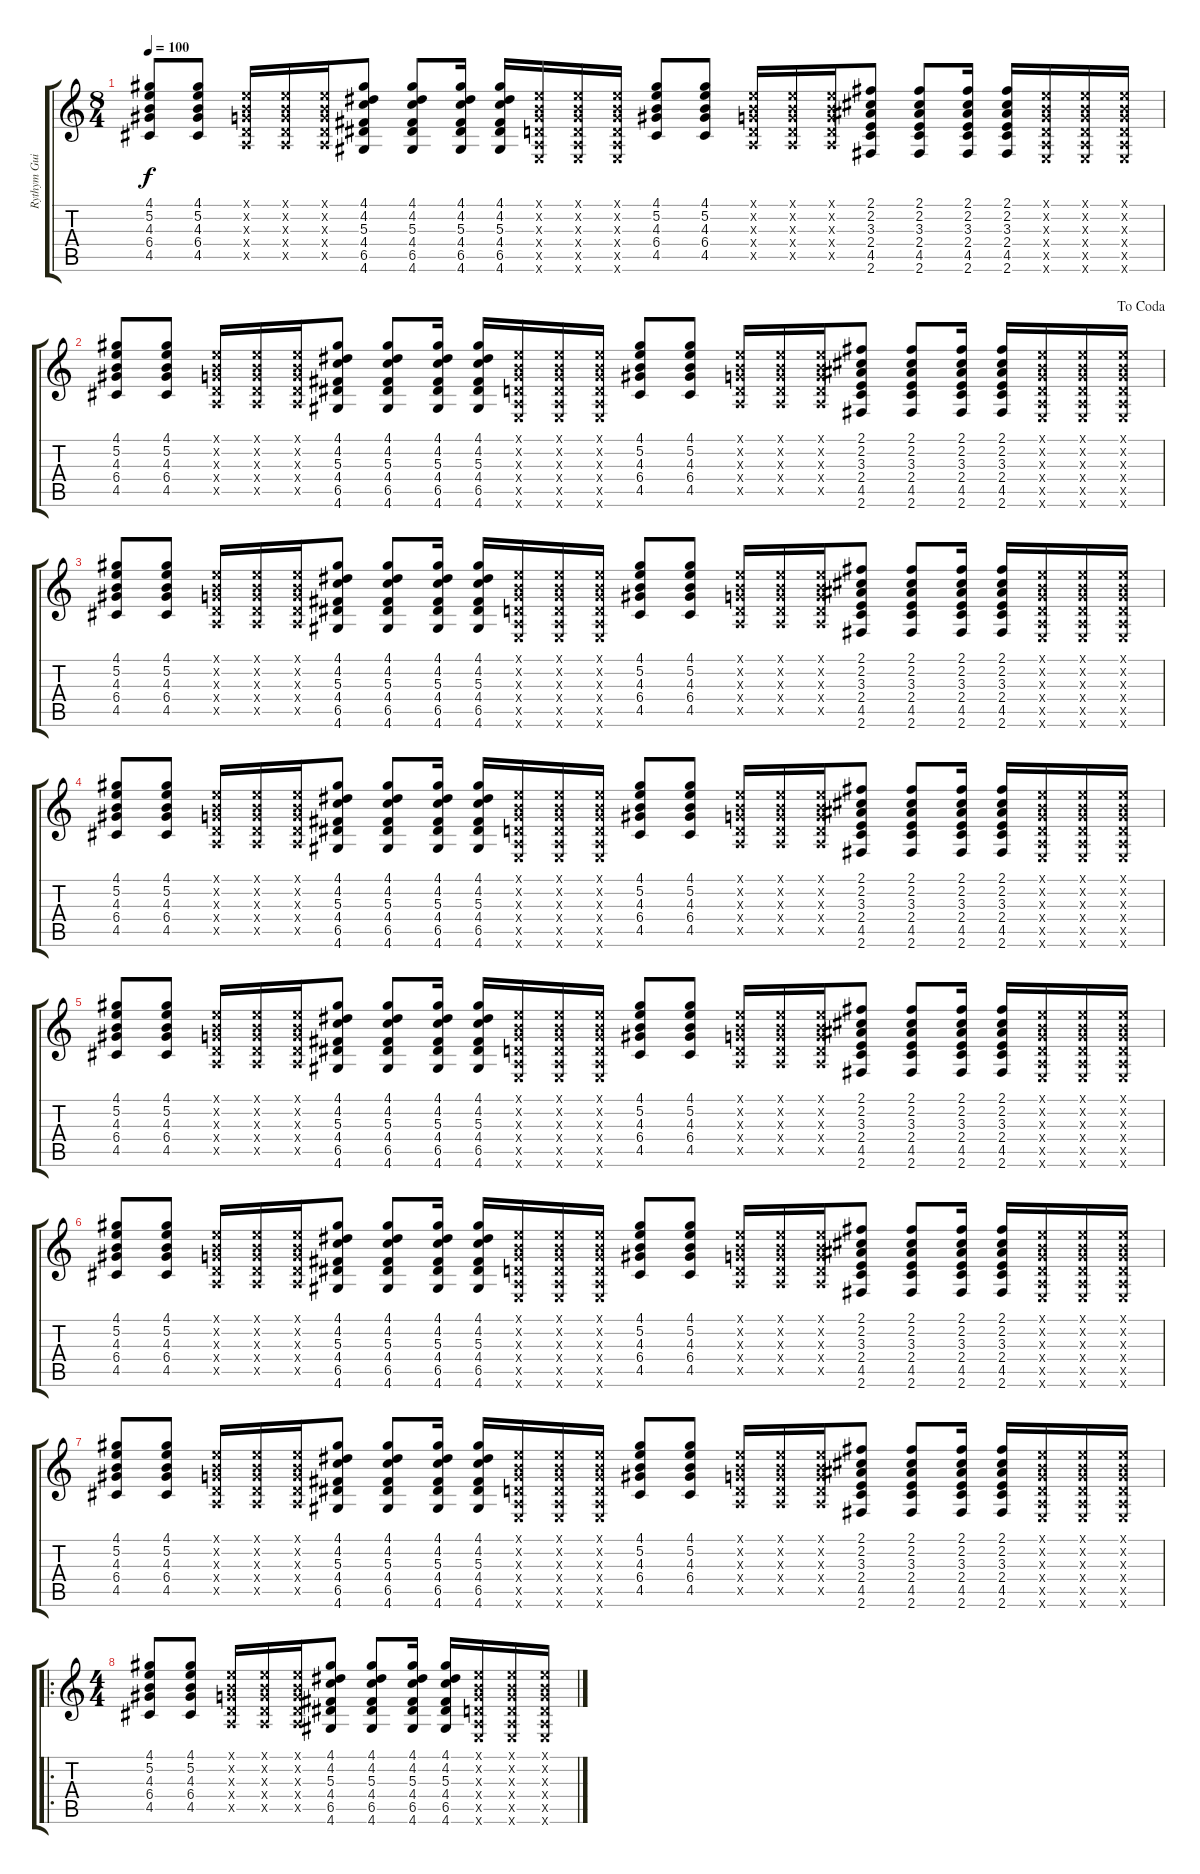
\track ("Rythym Guitar" "Rythym Gui") {instrument acousticguitarsteel}
\staff {score tabs}
\tuning (E4 B3 G3 D3 A2 E2) {hide}
\ts (8 4)
\tempo 100
\clef g2
\ks c
(4.1 5.2 4.3 6.4 4.5).8{dy f} (4.1 5.2 4.3 6.4 4.5).8 (0.1{x} 0.2{x} 0.3{x} 0.4{x} 0.5{x}).16 (0.1{x} 0.2{x} 0.3{x} 0.4{x} 0.5{x}).16 (0.1{x} 0.2{x} 0.3{x} 0.4{x} 0.5{x}).16 (4.1 4.2 5.3 4.4 6.5 4.6).8 (4.1 4.2 5.3 4.4 6.5 4.6).8 (4.1 4.2 5.3 4.4 6.5 4.6).16 (4.1 4.2 5.3 4.4 6.5 4.6).16 (0.1{x} 0.2{x} 0.3{x} 0.4{x} 0.5{x} 0.6{x}).16 (0.1{x} 0.2{x} 0.3{x} 0.4{x} 0.5{x} 0.6{x}).16 (0.1{x} 0.2{x} 0.3{x} 0.4{x} 0.5{x} 0.6{x}).16 (4.1 5.2 4.3 6.4 4.5).8 (4.1 5.2 4.3 6.4 4.5).8 (0.1{x} 0.2{x} 0.3{x} 0.4{x} 0.5{x}).16 (0.1{x} 0.2{x} 0.3{x} 0.4{x} 0.5{x}).16 (0.1{x} 0.2{x} 0.3{x} 0.4{x} 0.5{x}).16 (2.1 2.2 3.3 2.4 4.5 2.6).8 (2.1 2.2 3.3 2.4 4.5 2.6).8 (2.1 2.2 3.3 2.4 4.5 2.6).16 (2.1 2.2 3.3 2.4 4.5 2.6).16 (0.1{x} 0.2{x} 0.3{x} 0.4{x} 0.5{x} 0.6{x}).16 (0.1{x} 0.2{x} 0.3{x} 0.4{x} 0.5{x} 0.6{x}).16 (0.1{x} 0.2{x} 0.3{x} 0.4{x} 0.5{x} 0.6{x}).16 |
\jump dacoda
(4.1 5.2 4.3 6.4 4.5).8 (4.1 5.2 4.3 6.4 4.5).8 (0.1{x} 0.2{x} 0.3{x} 0.4{x} 0.5{x}).16 (0.1{x} 0.2{x} 0.3{x} 0.4{x} 0.5{x}).16 (0.1{x} 0.2{x} 0.3{x} 0.4{x} 0.5{x}).16 (4.1 4.2 5.3 4.4 6.5 4.6).8 (4.1 4.2 5.3 4.4 6.5 4.6).8 (4.1 4.2 5.3 4.4 6.5 4.6).16 (4.1 4.2 5.3 4.4 6.5 4.6).16 (0.1{x} 0.2{x} 0.3{x} 0.4{x} 0.5{x} 0.6{x}).16 (0.1{x} 0.2{x} 0.3{x} 0.4{x} 0.5{x} 0.6{x}).16 (0.1{x} 0.2{x} 0.3{x} 0.4{x} 0.5{x} 0.6{x}).16 (4.1 5.2 4.3 6.4 4.5).8 (4.1 5.2 4.3 6.4 4.5).8 (0.1{x} 0.2{x} 0.3{x} 0.4{x} 0.5{x}).16 (0.1{x} 0.2{x} 0.3{x} 0.4{x} 0.5{x}).16 (0.1{x} 0.2{x} 0.3{x} 0.4{x} 0.5{x}).16 (2.1 2.2 3.3 2.4 4.5 2.6).8 (2.1 2.2 3.3 2.4 4.5 2.6).8 (2.1 2.2 3.3 2.4 4.5 2.6).16 (2.1 2.2 3.3 2.4 4.5 2.6).16 (0.1{x} 0.2{x} 0.3{x} 0.4{x} 0.5{x} 0.6{x}).16 (0.1{x} 0.2{x} 0.3{x} 0.4{x} 0.5{x} 0.6{x}).16 (0.1{x} 0.2{x} 0.3{x} 0.4{x} 0.5{x} 0.6{x}).16 |
(4.1 5.2 4.3 6.4 4.5).8{volume 6} (4.1 5.2 4.3 6.4 4.5).8 (0.1{x} 0.2{x} 0.3{x} 0.4{x} 0.5{x}).16 (0.1{x} 0.2{x} 0.3{x} 0.4{x} 0.5{x}).16 (0.1{x} 0.2{x} 0.3{x} 0.4{x} 0.5{x}).16 (4.1 4.2 5.3 4.4 6.5 4.6).8 (4.1 4.2 5.3 4.4 6.5 4.6).8 (4.1 4.2 5.3 4.4 6.5 4.6).16 (4.1 4.2 5.3 4.4 6.5 4.6).16 (0.1{x} 0.2{x} 0.3{x} 0.4{x} 0.5{x} 0.6{x}).16 (0.1{x} 0.2{x} 0.3{x} 0.4{x} 0.5{x} 0.6{x}).16 (0.1{x} 0.2{x} 0.3{x} 0.4{x} 0.5{x} 0.6{x}).16 (4.1 5.2 4.3 6.4 4.5).8 (4.1 5.2 4.3 6.4 4.5).8 (0.1{x} 0.2{x} 0.3{x} 0.4{x} 0.5{x}).16 (0.1{x} 0.2{x} 0.3{x} 0.4{x} 0.5{x}).16 (0.1{x} 0.2{x} 0.3{x} 0.4{x} 0.5{x}).16 (2.1 2.2 3.3 2.4 4.5 2.6).8 (2.1 2.2 3.3 2.4 4.5 2.6).8 (2.1 2.2 3.3 2.4 4.5 2.6).16 (2.1 2.2 3.3 2.4 4.5 2.6).16 (0.1{x} 0.2{x} 0.3{x} 0.4{x} 0.5{x} 0.6{x}).16 (0.1{x} 0.2{x} 0.3{x} 0.4{x} 0.5{x} 0.6{x}).16 (0.1{x} 0.2{x} 0.3{x} 0.4{x} 0.5{x} 0.6{x}).16 |
(4.1 5.2 4.3 6.4 4.5).8 (4.1 5.2 4.3 6.4 4.5).8 (0.1{x} 0.2{x} 0.3{x} 0.4{x} 0.5{x}).16 (0.1{x} 0.2{x} 0.3{x} 0.4{x} 0.5{x}).16 (0.1{x} 0.2{x} 0.3{x} 0.4{x} 0.5{x}).16 (4.1 4.2 5.3 4.4 6.5 4.6).8 (4.1 4.2 5.3 4.4 6.5 4.6).8 (4.1 4.2 5.3 4.4 6.5 4.6).16 (4.1 4.2 5.3 4.4 6.5 4.6).16 (0.1{x} 0.2{x} 0.3{x} 0.4{x} 0.5{x} 0.6{x}).16 (0.1{x} 0.2{x} 0.3{x} 0.4{x} 0.5{x} 0.6{x}).16 (0.1{x} 0.2{x} 0.3{x} 0.4{x} 0.5{x} 0.6{x}).16 (4.1 5.2 4.3 6.4 4.5).8 (4.1 5.2 4.3 6.4 4.5).8 (0.1{x} 0.2{x} 0.3{x} 0.4{x} 0.5{x}).16 (0.1{x} 0.2{x} 0.3{x} 0.4{x} 0.5{x}).16 (0.1{x} 0.2{x} 0.3{x} 0.4{x} 0.5{x}).16 (2.1 2.2 3.3 2.4 4.5 2.6).8 (2.1 2.2 3.3 2.4 4.5 2.6).8 (2.1 2.2 3.3 2.4 4.5 2.6).16 (2.1 2.2 3.3 2.4 4.5 2.6).16 (0.1{x} 0.2{x} 0.3{x} 0.4{x} 0.5{x} 0.6{x}).16 (0.1{x} 0.2{x} 0.3{x} 0.4{x} 0.5{x} 0.6{x}).16 (0.1{x} 0.2{x} 0.3{x} 0.4{x} 0.5{x} 0.6{x}).16 |
(4.1 5.2 4.3 6.4 4.5).8 (4.1 5.2 4.3 6.4 4.5).8 (0.1{x} 0.2{x} 0.3{x} 0.4{x} 0.5{x}).16 (0.1{x} 0.2{x} 0.3{x} 0.4{x} 0.5{x}).16 (0.1{x} 0.2{x} 0.3{x} 0.4{x} 0.5{x}).16 (4.1 4.2 5.3 4.4 6.5 4.6).8 (4.1 4.2 5.3 4.4 6.5 4.6).8 (4.1 4.2 5.3 4.4 6.5 4.6).16 (4.1 4.2 5.3 4.4 6.5 4.6).16 (0.1{x} 0.2{x} 0.3{x} 0.4{x} 0.5{x} 0.6{x}).16 (0.1{x} 0.2{x} 0.3{x} 0.4{x} 0.5{x} 0.6{x}).16 (0.1{x} 0.2{x} 0.3{x} 0.4{x} 0.5{x} 0.6{x}).16 (4.1 5.2 4.3 6.4 4.5).8 (4.1 5.2 4.3 6.4 4.5).8 (0.1{x} 0.2{x} 0.3{x} 0.4{x} 0.5{x}).16 (0.1{x} 0.2{x} 0.3{x} 0.4{x} 0.5{x}).16 (0.1{x} 0.2{x} 0.3{x} 0.4{x} 0.5{x}).16 (2.1 2.2 3.3 2.4 4.5 2.6).8 (2.1 2.2 3.3 2.4 4.5 2.6).8 (2.1 2.2 3.3 2.4 4.5 2.6).16 (2.1 2.2 3.3 2.4 4.5 2.6).16 (0.1{x} 0.2{x} 0.3{x} 0.4{x} 0.5{x} 0.6{x}).16 (0.1{x} 0.2{x} 0.3{x} 0.4{x} 0.5{x} 0.6{x}).16 (0.1{x} 0.2{x} 0.3{x} 0.4{x} 0.5{x} 0.6{x}).16 |
(4.1 5.2 4.3 6.4 4.5).8 (4.1 5.2 4.3 6.4 4.5).8 (0.1{x} 0.2{x} 0.3{x} 0.4{x} 0.5{x}).16 (0.1{x} 0.2{x} 0.3{x} 0.4{x} 0.5{x}).16 (0.1{x} 0.2{x} 0.3{x} 0.4{x} 0.5{x}).16 (4.1 4.2 5.3 4.4 6.5 4.6).8 (4.1 4.2 5.3 4.4 6.5 4.6).8 (4.1 4.2 5.3 4.4 6.5 4.6).16 (4.1 4.2 5.3 4.4 6.5 4.6).16 (0.1{x} 0.2{x} 0.3{x} 0.4{x} 0.5{x} 0.6{x}).16 (0.1{x} 0.2{x} 0.3{x} 0.4{x} 0.5{x} 0.6{x}).16 (0.1{x} 0.2{x} 0.3{x} 0.4{x} 0.5{x} 0.6{x}).16 (4.1 5.2 4.3 6.4 4.5).8 (4.1 5.2 4.3 6.4 4.5).8 (0.1{x} 0.2{x} 0.3{x} 0.4{x} 0.5{x}).16 (0.1{x} 0.2{x} 0.3{x} 0.4{x} 0.5{x}).16 (0.1{x} 0.2{x} 0.3{x} 0.4{x} 0.5{x}).16 (2.1 2.2 3.3 2.4 4.5 2.6).8 (2.1 2.2 3.3 2.4 4.5 2.6).8 (2.1 2.2 3.3 2.4 4.5 2.6).16 (2.1 2.2 3.3 2.4 4.5 2.6).16 (0.1{x} 0.2{x} 0.3{x} 0.4{x} 0.5{x} 0.6{x}).16 (0.1{x} 0.2{x} 0.3{x} 0.4{x} 0.5{x} 0.6{x}).16 (0.1{x} 0.2{x} 0.3{x} 0.4{x} 0.5{x} 0.6{x}).16 |
(4.1 5.2 4.3 6.4 4.5).8 (4.1 5.2 4.3 6.4 4.5).8 (0.1{x} 0.2{x} 0.3{x} 0.4{x} 0.5{x}).16 (0.1{x} 0.2{x} 0.3{x} 0.4{x} 0.5{x}).16 (0.1{x} 0.2{x} 0.3{x} 0.4{x} 0.5{x}).16 (4.1 4.2 5.3 4.4 6.5 4.6).8 (4.1 4.2 5.3 4.4 6.5 4.6).8 (4.1 4.2 5.3 4.4 6.5 4.6).16 (4.1 4.2 5.3 4.4 6.5 4.6).16 (0.1{x} 0.2{x} 0.3{x} 0.4{x} 0.5{x} 0.6{x}).16 (0.1{x} 0.2{x} 0.3{x} 0.4{x} 0.5{x} 0.6{x}).16 (0.1{x} 0.2{x} 0.3{x} 0.4{x} 0.5{x} 0.6{x}).16 (4.1 5.2 4.3 6.4 4.5).8 (4.1 5.2 4.3 6.4 4.5).8 (0.1{x} 0.2{x} 0.3{x} 0.4{x} 0.5{x}).16 (0.1{x} 0.2{x} 0.3{x} 0.4{x} 0.5{x}).16 (0.1{x} 0.2{x} 0.3{x} 0.4{x} 0.5{x}).16 (2.1 2.2 3.3 2.4 4.5 2.6).8 (2.1 2.2 3.3 2.4 4.5 2.6).8 (2.1 2.2 3.3 2.4 4.5 2.6).16 (2.1 2.2 3.3 2.4 4.5 2.6).16 (0.1{x} 0.2{x} 0.3{x} 0.4{x} 0.5{x} 0.6{x}).16 (0.1{x} 0.2{x} 0.3{x} 0.4{x} 0.5{x} 0.6{x}).16 (0.1{x} 0.2{x} 0.3{x} 0.4{x} 0.5{x} 0.6{x}).16 |
\ro
\ts (4 4)
(4.1 5.2 4.3 6.4 4.5).8 (4.1 5.2 4.3 6.4 4.5).8 (0.1{x} 0.2{x} 0.3{x} 0.4{x} 0.5{x}).16 (0.1{x} 0.2{x} 0.3{x} 0.4{x} 0.5{x}).16 (0.1{x} 0.2{x} 0.3{x} 0.4{x} 0.5{x}).16 (4.1 4.2 5.3 4.4 6.5 4.6).8 (4.1 4.2 5.3 4.4 6.5 4.6).8 (4.1 4.2 5.3 4.4 6.5 4.6).16 (4.1 4.2 5.3 4.4 6.5 4.6).16 (0.1{x} 0.2{x} 0.3{x} 0.4{x} 0.5{x} 0.6{x}).16 (0.1{x} 0.2{x} 0.3{x} 0.4{x} 0.5{x} 0.6{x}).16 (0.1{x} 0.2{x} 0.3{x} 0.4{x} 0.5{x} 0.6{x}).16
